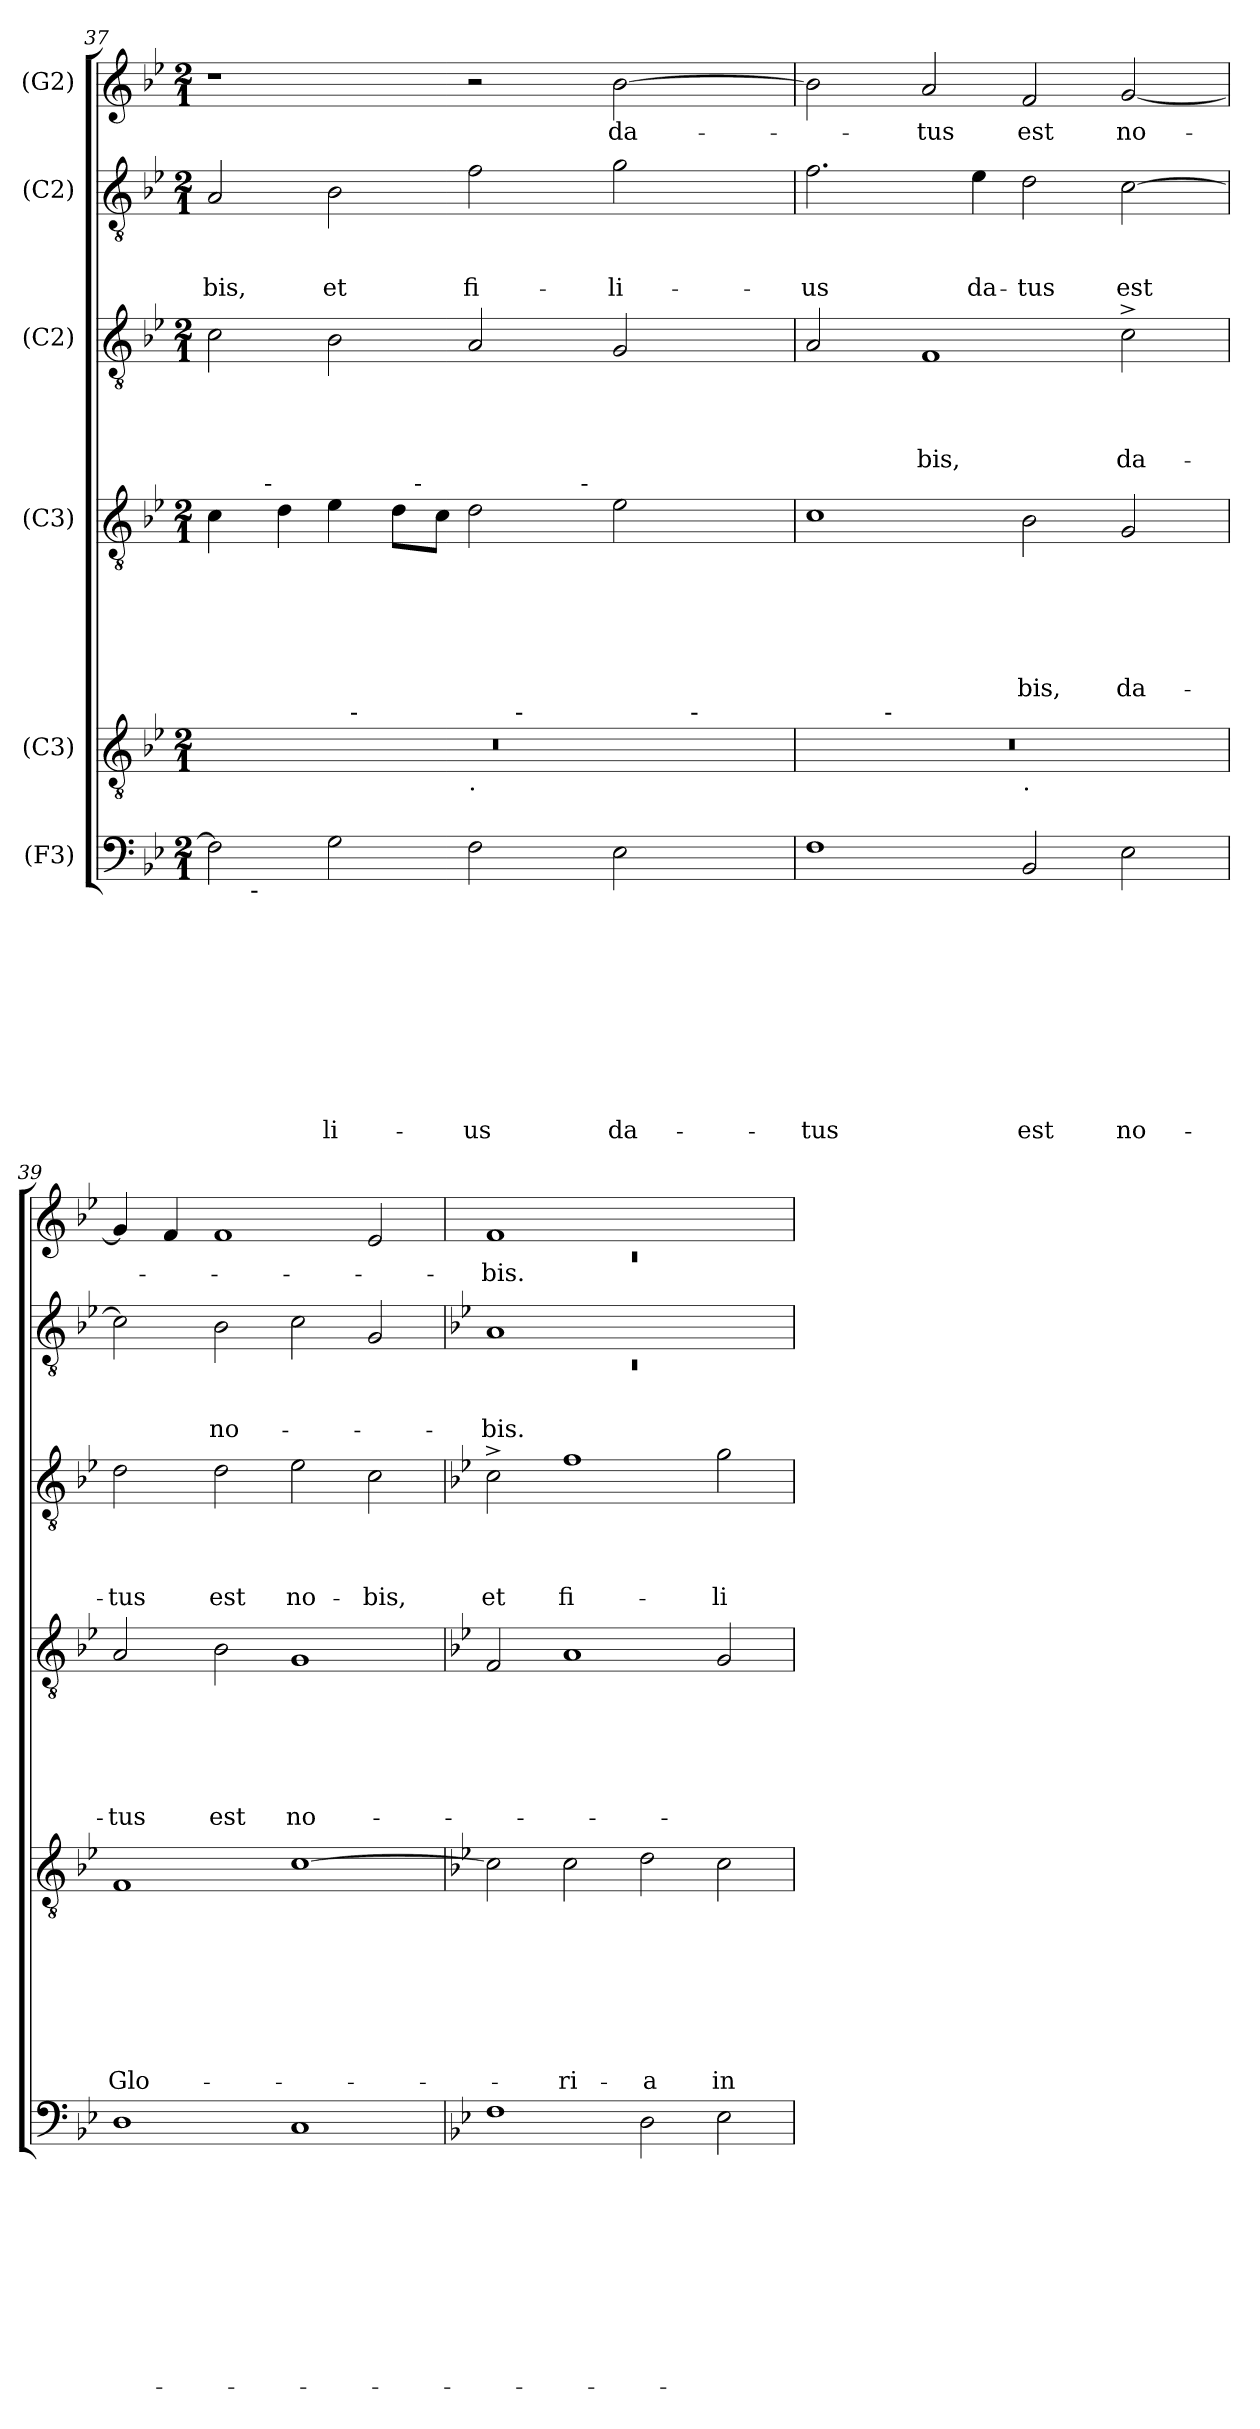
**kern	**text	**text	**text	**text	**text	**text	**text	**text	**text	**text	**kern	**text	**text	**text	**text	**text	**text	**text	**text	**kern	**text	**text	**text	**text	**text	**text	**kern	**text	**text	**text	**text	**kern	**text	**text	**text	**kern	**text
*part6	*part6	*part6	*part6	*part6	*part6	*part6	*part6	*part6	*part6	*part6	*part5	*part5	*part5	*part5	*part5	*part5	*part5	*part5	*part5	*part4	*part4	*part4	*part4	*part4	*part4	*part4	*part3	*part3	*part3	*part3	*part3	*part2	*part2	*part2	*part2	*part1	*part1
*staff6	*staff6	*staff6	*staff6	*staff6	*staff6	*staff6	*staff6	*staff6	*staff6	*staff6	*staff5	*staff5	*staff5	*staff5	*staff5	*staff5	*staff5	*staff5	*staff5	*staff4	*staff4	*staff4	*staff4	*staff4	*staff4	*staff4	*staff3	*staff3	*staff3	*staff3	*staff3	*staff2	*staff2	*staff2	*staff2	*staff1	*staff1
*I"(F3)	*	*	*	*	*	*	*	*	*	*	*I"(C3)	*	*	*	*	*	*	*	*	*I"(C3)	*	*	*	*	*	*	*I"(C2)	*	*	*	*	*I"(C2)	*	*	*	*I"(G2)	*
!!LO:LB:g=z
*clefF4	*	*	*	*	*	*	*	*	*	*	*clefGv2	*	*	*	*	*	*	*	*	*clefGv2	*	*	*	*	*	*	*clefGv2	*	*	*	*	*clefGv2	*	*	*	*clefG2	*
*k[b-e-]	*	*	*	*	*	*	*	*	*	*	*k[b-e-]	*	*	*	*	*	*	*	*	*k[b-e-]	*	*	*	*	*	*	*k[b-e-]	*	*	*	*	*k[b-e-]	*	*	*	*k[b-e-]	*
*B-:	*	*	*	*	*	*	*	*	*	*	*B-:	*	*	*	*	*	*	*	*	*B-:	*	*	*	*	*	*	*B-:	*	*	*	*	*B-:	*	*	*	*B-:	*
*M2/1	*	*	*	*	*	*	*	*	*	*	*M2/1	*	*	*	*	*	*	*	*	*M2/1	*	*	*	*	*	*	*M2/1	*	*	*	*	*M2/1	*	*	*	*M2/1	*
=37	=37	=37	=37	=37	=37	=37	=37	=37	=37	=37	=37	=37	=37	=37	=37	=37	=37	=37	=37	=37	=37	=37	=37	=37	=37	=37	=37	=37	=37	=37	=37	=37	=37	=37	=37	=37	=37
!	!	!	!	!	!	!	!	!	!	!	!	!	!	!	!	!	!	!	!	!	!	!	!	!	!	!	!	!	!	!	!	!	!	!	!LO:LY:b	!	!
*^	*	*	*	*	*	*	*	*	*	*	*^	*	*	*	*	*	*	*	*	*^	*	*	*	*	*	*	*	*	*	*	*	*	*	*	*	*	*
*	*	*	*	*	*	*	*	*	*	*	*	*	*^	*	*	*	*	*	*	*	*	*	*^	*	*	*	*	*	*	*	*	*	*	*	*	*	*	*	*	*
*	*	*	*	*	*	*	*	*	*	*	*	*	*	*^	*	*	*	*	*	*	*	*	*	*	*^	*	*	*	*	*	*	*	*	*	*	*	*	*	*	*	*	*
*	*	*	*	*	*	*	*	*	*	*	*	*	*	*	*^	*	*	*	*	*	*	*	*	*	*	*	*	*	*	*	*	*	*	*	*	*	*	*	*	*	*	*	*	*
2F\]	8.ryy	.	.	.	.	.	.	.	.	.	.	0r	2ryy	1ryy	1ryy	1ryy	.	.	.	.	.	.	.	.	4c\	8..ryy	2ryy	1ryy	.	.	.	.	.	.	2c\	.	.	.	.	2A/	.	.	-bis,	1r	.
!	!LO:TX:b:t=-	!	!	!	!	!	!	!	!	!	!	!	!	!	!	!	!	!	!	!	!	!	!	!	!	!	!	!	!	!	!	!	!	!	!	!	!	!	!	!	!	!	!	!	!
.	1ryy	.	.	.	.	.	.	.	.	.	.	.	.	.	.	.	.	.	.	.	.	.	.	.	.	.	.	.	.	.	.	.	.	.	.	.	.	.	.	.	.	.	.	.	.
!	!	!	!	!	!	!	!	!	!	!	!	!	!	!	!	!	!	!	!	!	!	!	!	!	!	!LO:TX:a:t=-	!	!	!	!	!	!	!	!	!	!	!	!	!	!	!	!	!	!	!
.	.	.	.	.	.	.	.	.	.	.	.	.	.	.	.	.	.	.	.	.	.	.	.	.	.	1ryy	.	.	.	.	.	.	.	.	.	.	.	.	.	.	.	.	.	.	.
.	.	.	.	.	.	.	.	.	.	.	.	.	.	.	.	.	.	.	.	.	.	.	.	.	4d\	.	.	.	.	.	.	.	.	.	.	.	.	.	.	.	.	.	.	.	.
!	!	!	!	!	!	!	!	!	!	!	!LO:LY:b	!	!	!	!	!	!	!	!	!	!	!	!	!	!	!	!	!	!	!	!	!	!	!	!	!	!	!	!	!	!	!	!LO:LY:b	!	!
2G\	.	.	.	.	.	.	.	.	.	.	-li-	.	16ryy	.	.	.	.	.	.	.	.	.	.	.	4e-\	.	4ryy	.	.	.	.	.	.	.	2B-\	.	.	.	.	2B-\	.	.	et	.	.
!	!	!	!	!	!	!	!	!	!	!	!	!	!LO:TX:a:t=-	!	!	!	!	!	!	!	!	!	!	!	!	!	!	!	!	!	!	!	!	!	!	!	!	!	!	!	!	!	!	!	!
.	.	.	.	.	.	.	.	.	.	.	.	.	1ryy	.	.	.	.	.	.	.	.	.	.	.	.	.	.	.	.	.	.	.	.	.	.	.	.	.	.	.	.	.	.	.	.
.	.	.	.	.	.	.	.	.	.	.	.	.	.	.	.	.	.	.	.	.	.	.	.	.	8d\L	.	16ryy	.	.	.	.	.	.	.	.	.	.	.	.	.	.	.	.	.	.
!	!	!	!	!	!	!	!	!	!	!	!	!	!	!	!	!	!	!	!	!	!	!	!	!	!	!	!LO:TX:a:t=-	!	!	!	!	!	!	!	!	!	!	!	!	!	!	!	!	!	!
.	.	.	.	.	.	.	.	.	.	.	.	.	.	.	.	.	.	.	.	.	.	.	.	.	.	.	1ryy	.	.	.	.	.	.	.	.	.	.	.	.	.	.	.	.	.	.
.	.	.	.	.	.	.	.	.	.	.	.	.	.	.	.	.	.	.	.	.	.	.	.	.	8c\J	.	.	.	.	.	.	.	.	.	.	.	.	.	.	.	.	.	.	.	.
!	!	!	!	!	!	!	!	!	!	!	!	!	!	!LO:TX:b:t=.	!	!	!	!	!	!	!	!	!	!	!	!	!	!	!	!	!	!	!	!	!	!	!	!	!	!	!	!	!	!	!
!	!	!	!	!	!	!	!	!	!	!	!LO:LY:b	!	!	!	!	!	!	!	!	!	!	!	!	!	!	!	!	!	!	!	!	!	!	!	!	!	!	!	!	!	!	!	!LO:LY:b	!	!
2F\	.	.	.	.	.	.	.	.	.	.	-us	.	.	1ryy	8ryy	2ryy	.	.	.	.	.	.	.	.	2d\	.	.	4.ryy	.	.	.	.	.	.	2A/	.	.	.	.	2f\	.	.	fi-	2r	.
.	.	.	.	.	.	.	.	.	.	.	.	.	.	.	32ryy	.	.	.	.	.	.	.	.	.	.	.	.	.	.	.	.	.	.	.	.	.	.	.	.	.	.	.	.	.	.
!	!	!	!	!	!	!	!	!	!	!	!	!	!	!	!LO:TX:a:t=-	!	!	!	!	!	!	!	!	!	!	!	!	!	!	!	!	!	!	!	!	!	!	!	!	!	!	!	!	!	!
.	.	.	.	.	.	.	.	.	.	.	.	.	.	.	2ryy	.	.	.	.	.	.	.	.	.	.	.	.	.	.	.	.	.	.	.	.	.	.	.	.	.	.	.	.	.	.
.	2ryy	.	.	.	.	.	.	.	.	.	.	.	.	.	.	.	.	.	.	.	.	.	.	.	.	.	.	.	.	.	.	.	.	.	.	.	.	.	.	.	.	.	.	.	.
.	.	.	.	.	.	.	.	.	.	.	.	.	.	.	.	.	.	.	.	.	.	.	.	.	.	2ryy	.	.	.	.	.	.	.	.	.	.	.	.	.	.	.	.	.	.	.
!	!	!	!	!	!	!	!	!	!	!	!	!	!	!	!	!	!	!	!	!	!	!	!	!	!	!	!	!LO:TX:a:t=-	!	!	!	!	!	!	!	!	!	!	!	!	!	!	!	!	!
.	.	.	.	.	.	.	.	.	.	.	.	.	.	.	.	.	.	.	.	.	.	.	.	.	.	.	.	2ryy	.	.	.	.	.	.	.	.	.	.	.	.	.	.	.	.	.
!	!	!	!	!	!	!	!	!	!	!	!LO:LY:b	!	!	!	!	!	!	!	!	!	!	!	!	!	!	!	!	!	!	!	!	!	!	!	!	!	!	!	!	!	!	!	!LO:LY:b	!	!LO:LY:b
2E-\	.	.	.	.	.	.	.	.	.	.	da-	.	.	.	.	8..ryy	.	.	.	.	.	.	.	.	2e-\	.	.	.	.	.	.	.	.	.	2G/	.	.	.	.	2g\	.	.	-li-	[>2b-\	da-
.	.	.	.	.	.	.	.	.	.	.	.	.	4..ryy	.	.	.	.	.	.	.	.	.	.	.	.	.	.	.	.	.	.	.	.	.	.	.	.	.	.	.	.	.	.	.	.
.	.	.	.	.	.	.	.	.	.	.	.	.	.	.	4ryy	.	.	.	.	.	.	.	.	.	.	.	.	.	.	.	.	.	.	.	.	.	.	.	.	.	.	.	.	.	.
.	4ryy	.	.	.	.	.	.	.	.	.	.	.	.	.	.	.	.	.	.	.	.	.	.	.	.	.	.	.	.	.	.	.	.	.	.	.	.	.	.	.	.	.	.	.	.
!	!	!	!	!	!	!	!	!	!	!	!	!	!	!	!	!LO:TX:a:t=-	!	!	!	!	!	!	!	!	!	!	!	!	!	!	!	!	!	!	!	!	!	!	!	!	!	!	!	!	!
.	.	.	.	.	.	.	.	.	.	.	.	.	.	.	.	4ryy	.	.	.	.	.	.	.	.	.	4ryy	.	.	.	.	.	.	.	.	.	.	.	.	.	.	.	.	.	.	.
.	.	.	.	.	.	.	.	.	.	.	.	.	.	.	.	.	.	.	.	.	.	.	.	.	.	.	8.ryy	.	.	.	.	.	.	.	.	.	.	.	.	.	.	.	.	.	.
.	.	.	.	.	.	.	.	.	.	.	.	.	.	.	.	.	.	.	.	.	.	.	.	.	.	.	.	8ryy	.	.	.	.	.	.	.	.	.	.	.	.	.	.	.	.	.
.	.	.	.	.	.	.	.	.	.	.	.	.	.	.	16.ryy	.	.	.	.	.	.	.	.	.	.	.	.	.	.	.	.	.	.	.	.	.	.	.	.	.	.	.	.	.	.
.	16ryy	.	.	.	.	.	.	.	.	.	.	.	.	.	.	.	.	.	.	.	.	.	.	.	.	.	.	.	.	.	.	.	.	.	.	.	.	.	.	.	.	.	.	.	.
.	.	.	.	.	.	.	.	.	.	.	.	.	.	.	.	32ryy	.	.	.	.	.	.	.	.	.	32ryy	.	.	.	.	.	.	.	.	.	.	.	.	.	.	.	.	.	.	.
=38	=38	=38	=38	=38	=38	=38	=38	=38	=38	=38	=38	=38	=38	=38	=38	=38	=38	=38	=38	=38	=38	=38	=38	=38	=38	=38	=38	=38	=38	=38	=38	=38	=38	=38	=38	=38	=38	=38	=38	=38	=38	=38	=38	=38	=38
!	!	!	!	!	!	!	!	!	!	!	!	!	!	!	!	!	!	!	!	!	!	!	!	!	!LO:TX:a:t=-	!	!	!	!	!	!	!	!	!	!	!	!	!	!	!	!	!	!	!	!
!	!	!	!	!	!	!	!	!	!	!	!LO:LY:b	!	!	!	!	!	!	!	!	!	!	!	!	!	!	!	!	!	!	!	!	!	!	!	!	!	!	!	!	!	!	!	!LO:LY:b	!	!
*v	*v	*	*	*	*	*	*	*	*	*	*	*	*	*	*	*	*	*	*	*	*	*	*	*	*v	*v	*v	*v	*	*	*	*	*	*	*	*	*	*	*	*	*	*	*	*	*
*	*	*	*	*	*	*	*	*	*	*	*	*	*v	*v	*v	*	*	*	*	*	*	*	*	*	*	*	*	*	*	*	*	*	*	*	*	*	*	*	*	*	*
1F	.	.	.	.	.	.	.	.	.	-tus	0r	4ryy	1ryy	.	.	.	.	.	.	.	.	1c	.	.	.	.	.	.	2A/	.	.	.	.	2.f\	.	.	-us	2b-\]	.
.	.	.	.	.	.	.	.	.	.	.	.	16.ryy	.	.	.	.	.	.	.	.	.	.	.	.	.	.	.	.	.	.	.	.	.	.	.	.	.	.	.
!	!	!	!	!	!	!	!	!	!	!	!	!LO:TX:a:t=-	!	!	!	!	!	!	!	!	!	!	!	!	!	!	!	!	!	!	!	!	!	!	!	!	!	!	!
.	.	.	.	.	.	.	.	.	.	.	.	1ryy	.	.	.	.	.	.	.	.	.	.	.	.	.	.	.	.	.	.	.	.	.	.	.	.	.	.	.
!	!	!	!	!	!	!	!	!	!	!	!	!	!	!	!	!	!	!	!	!	!	!	!	!	!	!	!	!	!	!	!	!	!LO:LY:b	!	!	!	!	!	!LO:LY:b
.	.	.	.	.	.	.	.	.	.	.	.	.	.	.	.	.	.	.	.	.	.	.	.	.	.	.	.	.	1F	.	.	.	-bis,	.	.	.	.	2a/	-tus
!	!	!	!	!	!	!	!	!	!	!	!	!	!	!	!	!	!	!	!	!	!	!	!	!	!	!	!	!	!	!	!	!	!	!	!	!	!LO:LY:b	!	!
.	.	.	.	.	.	.	.	.	.	.	.	.	.	.	.	.	.	.	.	.	.	.	.	.	.	.	.	.	.	.	.	.	.	4e-\	.	.	da-	.	.
!	!	!	!	!	!	!	!	!	!	!	!	!	!LO:TX:b:t=.	!	!	!	!	!	!	!	!	!	!	!	!	!	!	!	!	!	!	!	!	!	!	!	!	!	!
!	!	!	!	!	!	!	!	!	!	!LO:LY:b	!	!	!	!	!	!	!	!	!	!	!	!	!	!	!	!	!	!LO:LY:b	!	!	!	!	!	!	!	!	!LO:LY:b:rj	!	!LO:LY:b
2BB-/	.	.	.	.	.	.	.	.	.	est	.	.	1ryy	.	.	.	.	.	.	.	.	2B-\	.	.	.	.	.	-bis,	.	.	.	.	.	2d\	.	.	-tus	2f/	est
.	.	.	.	.	.	.	.	.	.	.	.	2ryy	.	.	.	.	.	.	.	.	.	.	.	.	.	.	.	.	.	.	.	.	.	.	.	.	.	.	.
!	!	!	!	!	!	!	!	!	!	!LO:LY:b	!	!	!	!	!	!	!	!	!	!	!	!	!	!	!	!	!	!LO:LY:b	!	!	!	!	!LO:LY:b	!	!	!	!LO:LY:b	!	!LO:LY:b
2E-\	.	.	.	.	.	.	.	.	.	no-	.	.	.	.	.	.	.	.	.	.	.	2G/	.	.	.	.	.	da-	2c^>\	.	.	.	da-	[>2c\	.	.	est	[<2g/	no-
.	.	.	.	.	.	.	.	.	.	.	.	8ryy	.	.	.	.	.	.	.	.	.	.	.	.	.	.	.	.	.	.	.	.	.	.	.	.	.	.	.
.	.	.	.	.	.	.	.	.	.	.	.	32ryy	.	.	.	.	.	.	.	.	.	.	.	.	.	.	.	.	.	.	.	.	.	.	.	.	.	.	.
=39	=39	=39	=39	=39	=39	=39	=39	=39	=39	=39	=39	=39	=39	=39	=39	=39	=39	=39	=39	=39	=39	=39	=39	=39	=39	=39	=39	=39	=39	=39	=39	=39	=39	=39	=39	=39	=39	=39	=39
!	!	!	!	!	!	!	!	!	!	!	!	!	!	!	!	!	!	!	!	!	!LO:LY:b	!	!	!	!	!	!	!LO:LY:b	!	!	!	!	!LO:LY:b	!	!	!	!	!	!
*	*	*	*	*	*	*	*	*	*	*	*v	*v	*v	*	*	*	*	*	*	*	*	*	*	*	*	*	*	*	*	*	*	*	*	*	*	*	*	*	*
1D	.	.	.	.	.	.	.	.	.	.	1F	.	.	.	.	.	.	.	Glo-	2A/	.	.	.	.	.	-tus	2d\	.	.	.	-tus	2c\]	.	.	.	4g/]	.
.	.	.	.	.	.	.	.	.	.	.	.	.	.	.	.	.	.	.	.	.	.	.	.	.	.	.	.	.	.	.	.	.	.	.	.	4f/	.
!	!	!	!	!	!	!	!	!	!	!	!	!	!	!	!	!	!	!	!	!	!	!	!	!	!	!LO:LY:b	!	!	!	!	!LO:LY:b	!	!	!	!LO:LY:b	!	!
.	.	.	.	.	.	.	.	.	.	.	.	.	.	.	.	.	.	.	.	2B-\	.	.	.	.	.	est	2d\	.	.	.	est	2B-\	.	.	no-	1f	.
!	!	!	!	!	!	!	!	!	!	!	!	!	!	!	!	!	!	!	!	!	!	!	!	!	!	!LO:LY:b	!	!	!	!	!LO:LY:b	!	!	!	!	!	!
1C	.	.	.	.	.	.	.	.	.	.	[>1c	.	.	.	.	.	.	.	.	1G	.	.	.	.	.	no-	2e-\	.	.	.	no-	2c\	.	.	.	.	.
!	!	!	!	!	!	!	!	!	!	!	!	!	!	!	!	!	!	!	!	!	!	!	!	!	!	!	!	!	!	!	!LO:LY:b	!	!	!	!	!	!
.	.	.	.	.	.	.	.	.	.	.	.	.	.	.	.	.	.	.	.	.	.	.	.	.	.	.	2c\	.	.	.	-bis,	2G/	.	.	.	2e-/	.
=40	=40	=40	=40	=40	=40	=40	=40	=40	=40	=40	=40	=40	=40	=40	=40	=40	=40	=40	=40	=40	=40	=40	=40	=40	=40	=40	=40	=40	=40	=40	=40	=40	=40	=40	=40	=40	=40
*	*	*	*	*	*	*	*	*	*	*	*	*	*	*	*	*	*	*	*	*	*	*	*	*	*	*	*	*	*	*	*	*	*	*	*	*k[]	*
*	*	*	*	*	*	*	*	*	*	*	*	*	*	*	*	*	*	*	*	*	*	*	*	*	*	*	*	*	*	*	*	*	*	*	*	*C:	*
*	*	*	*	*	*	*	*	*	*	*	*	*	*	*	*	*	*	*	*	*	*	*	*	*	*	*	*	*	*	*	*	*^	*	*	*	*^	*
!	!	!	!	!	!	!	!	!	!	!	!	!	!	!	!	!	!	!	!	!	!	!	!	!	!	!	!	!	!	!	!LO:LY:b	!	!LO:N:vis=1	!	!	!LO:LY:b	!	!LO:N:vis=1	!LO:LY:b
1F	.	.	.	.	.	.	.	.	.	.	2c\]	.	.	.	.	.	.	.	.	2F/	.	.	.	.	.	.	2c^>\	.	.	.	et	1A	0rC	.	.	-bis.	1f	0rc	-bis.
!	!	!	!	!	!	!	!	!	!	!	!	!	!	!	!	!	!	!	!LO:LY:b	!	!	!	!	!	!	!	!	!	!	!	!LO:LY:b	!	!	!	!	!	!	!	!
.	.	.	.	.	.	.	.	.	.	.	2c\	.	.	.	.	.	.	.	-ri-	1A	.	.	.	.	.	.	1f	.	.	.	fi-	.	.	.	.	.	.	.	.
!	!	!	!	!	!	!	!	!	!	!	!	!	!	!	!	!	!	!	!LO:LY:b	!	!	!	!	!	!	!	!	!	!	!	!	!	!	!	!	!	!	!	!
2D\	.	.	.	.	.	.	.	.	.	.	2d\	.	.	.	.	.	.	.	-a	.	.	.	.	.	.	.	.	.	.	.	.	1ryy	.	.	.	.	1ryy	.	.
!	!	!	!	!	!	!	!	!	!	!	!	!	!	!	!	!	!	!	!LO:LY:b	!	!	!	!	!	!	!	!	!	!	!	!LO:LY:b	!	!	!	!	!	!	!	!
2E-\	.	.	.	.	.	.	.	.	.	.	2c\	.	.	.	.	.	.	.	in	2G/	.	.	.	.	.	.	2g\	.	.	.	-li-	.	.	.	.	.	.	.	.
*	*	*	*	*	*	*	*	*	*	*	*	*	*	*	*	*	*	*	*	*	*	*	*	*	*	*	*	*	*	*	*	*v	*v	*	*	*	*	*	*
*	*	*	*	*	*	*	*	*	*	*	*	*	*	*	*	*	*	*	*	*	*	*	*	*	*	*	*	*	*	*	*	*	*	*	*	*v	*v	*
=	=	=	=	=	=	=	=	=	=	=	=	=	=	=	=	=	=	=	=	=	=	=	=	=	=	=	=	=	=	=	=	=	=	=	=	=	=
*-	*-	*-	*-	*-	*-	*-	*-	*-	*-	*-	*-	*-	*-	*-	*-	*-	*-	*-	*-	*-	*-	*-	*-	*-	*-	*-	*-	*-	*-	*-	*-	*-	*-	*-	*-	*-	*-
